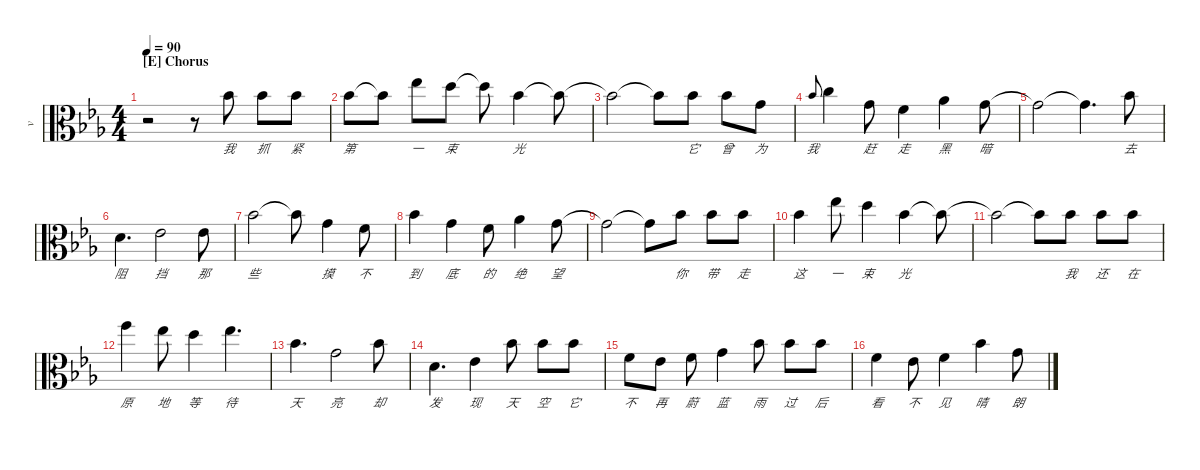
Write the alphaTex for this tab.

\defaultSystemsLayout 4
\hideDynamics
\bracketExtendMode nobrackets
\otherSystemsTrackNameOrientation horizontal
\track ("Vocal" "v") {instrument viola}
\staff {score}
\tuning (A4 D4 G3 C3)
\ts (4 4)
\section ("E" "Chorus")
\tempo 90
\clef c3
\ks cminor
r.2{dy mf beam Down} r.8{beam Down} 1.1{acc b}.8{lyrics (0 "我") lyrics (1 "") lyrics (2 "") lyrics (3 "") lyrics (4 "") dy ff beam Down} 1.1{acc b}.8{lyrics (0 "抓") lyrics (1 "") lyrics (2 "") lyrics (3 "") lyrics (4 "") beam Down} 1.1{acc b}.8{lyrics (0 "紧") lyrics (1 "") lyrics (2 "") lyrics (3 "") lyrics (4 "") beam Down} |
1.1{acc b}.8{lyrics (0 "第") lyrics (1 "") lyrics (2 "") lyrics (3 "") lyrics (4 "") beam Down} 1.1{t acc b}.8{beam Down} 6.1{acc b}.8{lyrics (0 "一") lyrics (1 "") lyrics (2 "") lyrics (3 "") lyrics (4 "") beam Down} 5.1{acc forcenatural}.8{lyrics (0 "束") lyrics (1 "") lyrics (2 "") lyrics (3 "") lyrics (4 "") beam Down} 5.1{t acc forcenatural}.8{beam Down} 1.1{acc b}.4{lyrics (0 "光") lyrics (1 "") lyrics (2 "") lyrics (3 "") lyrics (4 "") beam Down} 1.1{t acc b}.8{beam Down} |
1.1{t acc b}.2{beam Down} 1.1{t acc b}.8{beam Down} 1.1{acc b}.8{lyrics (0 "它") lyrics (1 "") lyrics (2 "") lyrics (3 "") lyrics (4 "") beam Down} 1.1{acc b}.8{lyrics (0 "曾") lyrics (1 "") lyrics (2 "") lyrics (3 "") lyrics (4 "") beam Down} 5.2{acc forcenatural}.8{lyrics (0 "为") lyrics (1 "") lyrics (2 "") lyrics (3 "") lyrics (4 "") beam Down} |
1.1{acc b}.8{lyrics (0 "我") lyrics (1 "") lyrics (2 "") lyrics (3 "") lyrics (4 "") gr onbeat beam Up} 3.1{acc forcenatural}.4{beam Down} 5.2{acc forcenatural}.8{lyrics (0 "赶") lyrics (1 "") lyrics (2 "") lyrics (3 "") lyrics (4 "") beam Down} 3.2{acc forcenatural}.4{lyrics (0 "走") lyrics (1 "") lyrics (2 "") lyrics (3 "") lyrics (4 "") beam Down} 6.2{acc b}.4{lyrics (0 "黑") lyrics (1 "") lyrics (2 "") lyrics (3 "") lyrics (4 "") beam Down} 5.2{acc forcenatural}.8{lyrics (0 "暗") lyrics (1 "") lyrics (2 "") lyrics (3 "") lyrics (4 "") beam Down} |
5.2{t acc forcenatural}.2{beam Down} 5.2{t acc forcenatural}.4{d beam Down} 1.1{acc b}.8{lyrics (0 "去") lyrics (1 "") lyrics (2 "") lyrics (3 "") lyrics (4 "") beam Down} |
0.2{acc forcenatural}.4{d lyrics (0 "阻") lyrics (1 "") lyrics (2 "") lyrics (3 "") lyrics (4 "") beam Down} 1.2{acc b}.2{lyrics (0 "挡") lyrics (1 "") lyrics (2 "") lyrics (3 "") lyrics (4 "") beam Down} 1.2{acc b}.8{lyrics (0 "那") lyrics (1 "") lyrics (2 "") lyrics (3 "") lyrics (4 "") beam Down} |
1.1{acc b}.2{lyrics (0 "些") lyrics (1 "") lyrics (2 "") lyrics (3 "") lyrics (4 "") beam Down} 1.1{t acc b}.8{beam Down} 5.2{acc forcenatural}.4{lyrics (0 "摸") lyrics (1 "") lyrics (2 "") lyrics (3 "") lyrics (4 "") beam Down} 3.2{acc forcenatural}.8{lyrics (0 "不") lyrics (1 "") lyrics (2 "") lyrics (3 "") lyrics (4 "") beam Down} |
1.1{acc b}.4{lyrics (0 "到") lyrics (1 "") lyrics (2 "") lyrics (3 "") lyrics (4 "") beam Down} 5.2{acc forcenatural}.4{lyrics (0 "底") lyrics (1 "") lyrics (2 "") lyrics (3 "") lyrics (4 "") beam Down} 3.2{acc forcenatural}.8{lyrics (0 "的") lyrics (1 "") lyrics (2 "") lyrics (3 "") lyrics (4 "") beam Down} 6.2{acc b}.4{lyrics (0 "绝") lyrics (1 "") lyrics (2 "") lyrics (3 "") lyrics (4 "") beam Down} 5.2{acc forcenatural}.8{lyrics (0 "望") lyrics (1 "") lyrics (2 "") lyrics (3 "") lyrics (4 "") beam Down} |
5.2{t acc forcenatural}.2{beam Down} 5.2{t acc forcenatural}.8{beam Down} 1.1{acc b}.8{lyrics (0 "你") lyrics (1 "") lyrics (2 "") lyrics (3 "") lyrics (4 "") beam Down} 1.1{acc b}.8{lyrics (0 "带") lyrics (1 "") lyrics (2 "") lyrics (3 "") lyrics (4 "") beam Down} 1.1{acc b}.8{lyrics (0 "走") lyrics (1 "") lyrics (2 "") lyrics (3 "") lyrics (4 "") beam Down} |
1.1{acc b}.4{lyrics (0 "这") lyrics (1 "") lyrics (2 "") lyrics (3 "") lyrics (4 "") beam Down} 6.1{acc b}.8{lyrics (0 "一") lyrics (1 "") lyrics (2 "") lyrics (3 "") lyrics (4 "") beam Down} 5.1{acc forcenatural}.4{lyrics (0 "束") lyrics (1 "") lyrics (2 "") lyrics (3 "") lyrics (4 "") beam Down} 1.1{acc b}.4{lyrics (0 "光") lyrics (1 "") lyrics (2 "") lyrics (3 "") lyrics (4 "") beam Down} 1.1{t acc b}.8{beam Down} |
1.1{t acc b}.2{beam Down} 1.1{t acc b}.8{beam Down} 1.1{acc b}.8{lyrics (0 "我") lyrics (1 "") lyrics (2 "") lyrics (3 "") lyrics (4 "") beam Down} 1.1{acc b}.8{lyrics (0 "还") lyrics (1 "") lyrics (2 "") lyrics (3 "") lyrics (4 "") beam Down} 1.1{acc b}.8{lyrics (0 "在") lyrics (1 "") lyrics (2 "") lyrics (3 "") lyrics (4 "") beam Down} |
8.1{acc forcenatural}.4{lyrics (0 "原") lyrics (1 "") lyrics (2 "") lyrics (3 "") lyrics (4 "") beam Down} 6.1{acc b}.8{lyrics (0 "地") lyrics (1 "") lyrics (2 "") lyrics (3 "") lyrics (4 "") beam Down} 5.1{acc forcenatural}.4{lyrics (0 "等") lyrics (1 "") lyrics (2 "") lyrics (3 "") lyrics (4 "") beam Down} 6.1{acc b}.4{d lyrics (0 "待") lyrics (1 "") lyrics (2 "") lyrics (3 "") lyrics (4 "") beam Down} |
1.1{acc b}.4{d lyrics (0 "天") lyrics (1 "") lyrics (2 "") lyrics (3 "") lyrics (4 "") beam Down} 5.2{acc forcenatural}.2{lyrics (0 "亮") lyrics (1 "") lyrics (2 "") lyrics (3 "") lyrics (4 "") beam Down} 1.1{acc b}.8{lyrics (0 "却") lyrics (1 "") lyrics (2 "") lyrics (3 "") lyrics (4 "") beam Down} |
0.2{acc forcenatural}.4{d lyrics (0 "发") lyrics (1 "") lyrics (2 "") lyrics (3 "") lyrics (4 "") beam Down} 1.2{acc b}.4{lyrics (0 "现") lyrics (1 "") lyrics (2 "") lyrics (3 "") lyrics (4 "") beam Down} 1.1{acc b}.8{lyrics (0 "天") lyrics (1 "") lyrics (2 "") lyrics (3 "") lyrics (4 "") beam Down} 1.1{acc b}.8{lyrics (0 "空") lyrics (1 "") lyrics (2 "") lyrics (3 "") lyrics (4 "") beam Down} 1.1{acc b}.8{lyrics (0 "它") lyrics (1 "") lyrics (2 "") lyrics (3 "") lyrics (4 "") beam Down} |
3.2{acc forcenatural}.8{lyrics (0 "不") lyrics (1 "") lyrics (2 "") lyrics (3 "") lyrics (4 "") beam Down} 1.2{acc b}.8{lyrics (0 "再") lyrics (1 "") lyrics (2 "") lyrics (3 "") lyrics (4 "") beam Down} 3.2{acc forcenatural}.8{lyrics (0 "蔚") lyrics (1 "") lyrics (2 "") lyrics (3 "") lyrics (4 "") beam Down} 5.2{acc forcenatural}.4{lyrics (0 "蓝") lyrics (1 "") lyrics (2 "") lyrics (3 "") lyrics (4 "") beam Down} 1.1{acc b}.8{lyrics (0 "雨") lyrics (1 "") lyrics (2 "") lyrics (3 "") lyrics (4 "") beam Down} 1.1{acc b}.8{lyrics (0 "过") lyrics (1 "") lyrics (2 "") lyrics (3 "") lyrics (4 "") beam Down} 1.1{acc b}.8{lyrics (0 "后") lyrics (1 "") lyrics (2 "") lyrics (3 "") lyrics (4 "") beam Down} |
3.2{acc forcenatural}.4{lyrics (0 "看") lyrics (1 "") lyrics (2 "") lyrics (3 "") lyrics (4 "") beam Down} 1.2{acc b}.8{lyrics (0 "不") lyrics (1 "") lyrics (2 "") lyrics (3 "") lyrics (4 "") beam Down} 3.2{acc forcenatural}.4{lyrics (0 "见") lyrics (1 "") lyrics (2 "") lyrics (3 "") lyrics (4 "") beam Down} 1.1{acc b}.4{lyrics (0 "晴") lyrics (1 "") lyrics (2 "") lyrics (3 "") lyrics (4 "") beam Down} 5.2{acc forcenatural}.8{lyrics (0 "朗") lyrics (1 "") lyrics (2 "") lyrics (3 "") lyrics (4 "") beam Down}
